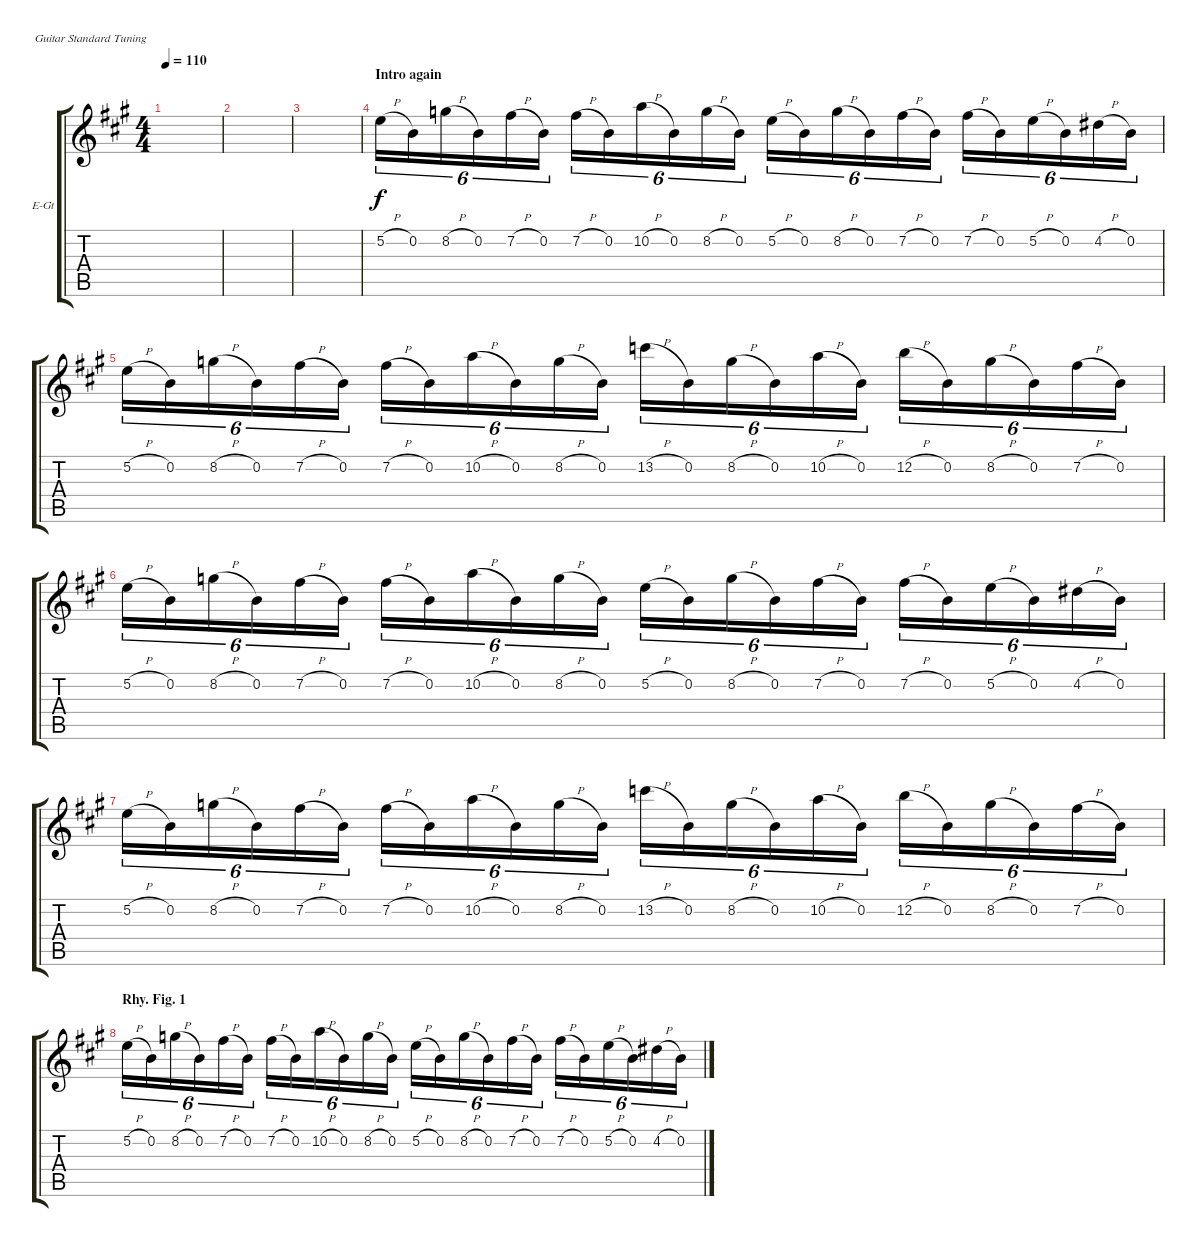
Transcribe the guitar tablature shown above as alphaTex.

\bracketExtendMode groupsimilarinstruments
\firstSystemTrackNameOrientation horizontal
\otherSystemsTrackNameOrientation horizontal
\track ("Lead Guitar" "E-Gt") {instrument overdrivenguitar}
\staff {score tabs}
\tuning (E4 B3 G3 D3 A2 E2)
\ts (4 4)
\tempo 110
\clef g2
\ks a
|
|
|
\section ("" "Intro again")
5.2{h}.16{tu (6 4)} 0.2.16{tu (6 4)} 8.2{h}.16{tu (6 4)} 0.2.16{tu (6 4)} 7.2{h}.16{tu (6 4)} 0.2.16{tu (6 4)} 7.2{h}.16{tu (6 4)} 0.2.16{tu (6 4)} 10.2{h}.16{tu (6 4)} 0.2.16{tu (6 4)} 8.2{h}.16{tu (6 4)} 0.2.16{tu (6 4)} 5.2{h}.16{tu (6 4)} 0.2.16{tu (6 4)} 8.2{h}.16{tu (6 4)} 0.2.16{tu (6 4)} 7.2{h}.16{tu (6 4)} 0.2.16{tu (6 4)} 7.2{h}.16{tu (6 4)} 0.2.16{tu (6 4)} 5.2{h}.16{tu (6 4)} 0.2.16{tu (6 4)} 4.2{h}.16{tu (6 4)} 0.2.16{tu (6 4)} |
5.2{h}.16{tu (6 4)} 0.2.16{tu (6 4)} 8.2{h}.16{tu (6 4)} 0.2.16{tu (6 4)} 7.2{h}.16{tu (6 4)} 0.2.16{tu (6 4)} 7.2{h}.16{tu (6 4)} 0.2.16{tu (6 4)} 10.2{h}.16{tu (6 4)} 0.2.16{tu (6 4)} 8.2{h}.16{tu (6 4)} 0.2.16{tu (6 4)} 13.2{h}.16{tu (6 4)} 0.2.16{tu (6 4)} 8.2{h}.16{tu (6 4)} 0.2.16{tu (6 4)} 10.2{h}.16{tu (6 4)} 0.2.16{tu (6 4)} 12.2{h}.16{tu (6 4)} 0.2.16{tu (6 4)} 8.2{h}.16{tu (6 4)} 0.2.16{tu (6 4)} 7.2{h}.16{tu (6 4)} 0.2.16{tu (6 4)} |
5.2{h}.16{tu (6 4)} 0.2.16{tu (6 4)} 8.2{h}.16{tu (6 4)} 0.2.16{tu (6 4)} 7.2{h}.16{tu (6 4)} 0.2.16{tu (6 4)} 7.2{h}.16{tu (6 4)} 0.2.16{tu (6 4)} 10.2{h}.16{tu (6 4)} 0.2.16{tu (6 4)} 8.2{h}.16{tu (6 4)} 0.2.16{tu (6 4)} 5.2{h}.16{tu (6 4)} 0.2.16{tu (6 4)} 8.2{h}.16{tu (6 4)} 0.2.16{tu (6 4)} 7.2{h}.16{tu (6 4)} 0.2.16{tu (6 4)} 7.2{h}.16{tu (6 4)} 0.2.16{tu (6 4)} 5.2{h}.16{tu (6 4)} 0.2.16{tu (6 4)} 4.2{h}.16{tu (6 4)} 0.2.16{tu (6 4)} |
5.2{h}.16{tu (6 4)} 0.2.16{tu (6 4)} 8.2{h}.16{tu (6 4)} 0.2.16{tu (6 4)} 7.2{h}.16{tu (6 4)} 0.2.16{tu (6 4)} 7.2{h}.16{tu (6 4)} 0.2.16{tu (6 4)} 10.2{h}.16{tu (6 4)} 0.2.16{tu (6 4)} 8.2{h}.16{tu (6 4)} 0.2.16{tu (6 4)} 13.2{h}.16{tu (6 4)} 0.2.16{tu (6 4)} 8.2{h}.16{tu (6 4)} 0.2.16{tu (6 4)} 10.2{h}.16{tu (6 4)} 0.2.16{tu (6 4)} 12.2{h}.16{tu (6 4)} 0.2.16{tu (6 4)} 8.2{h}.16{tu (6 4)} 0.2.16{tu (6 4)} 7.2{h}.16{tu (6 4)} 0.2.16{tu (6 4)} |
\section ("" "Rhy. Fig. 1")
5.2{h}.16{tu (6 4)} 0.2.16{tu (6 4)} 8.2{h}.16{tu (6 4)} 0.2.16{tu (6 4)} 7.2{h}.16{tu (6 4)} 0.2.16{tu (6 4)} 7.2{h}.16{tu (6 4)} 0.2.16{tu (6 4)} 10.2{h}.16{tu (6 4)} 0.2.16{tu (6 4)} 8.2{h}.16{tu (6 4)} 0.2.16{tu (6 4)} 5.2{h}.16{tu (6 4)} 0.2.16{tu (6 4)} 8.2{h}.16{tu (6 4)} 0.2.16{tu (6 4)} 7.2{h}.16{tu (6 4)} 0.2.16{tu (6 4)} 7.2{h}.16{tu (6 4)} 0.2.16{tu (6 4)} 5.2{h}.16{tu (6 4)} 0.2.16{tu (6 4)} 4.2{h}.16{tu (6 4)} 0.2.16{tu (6 4)}
